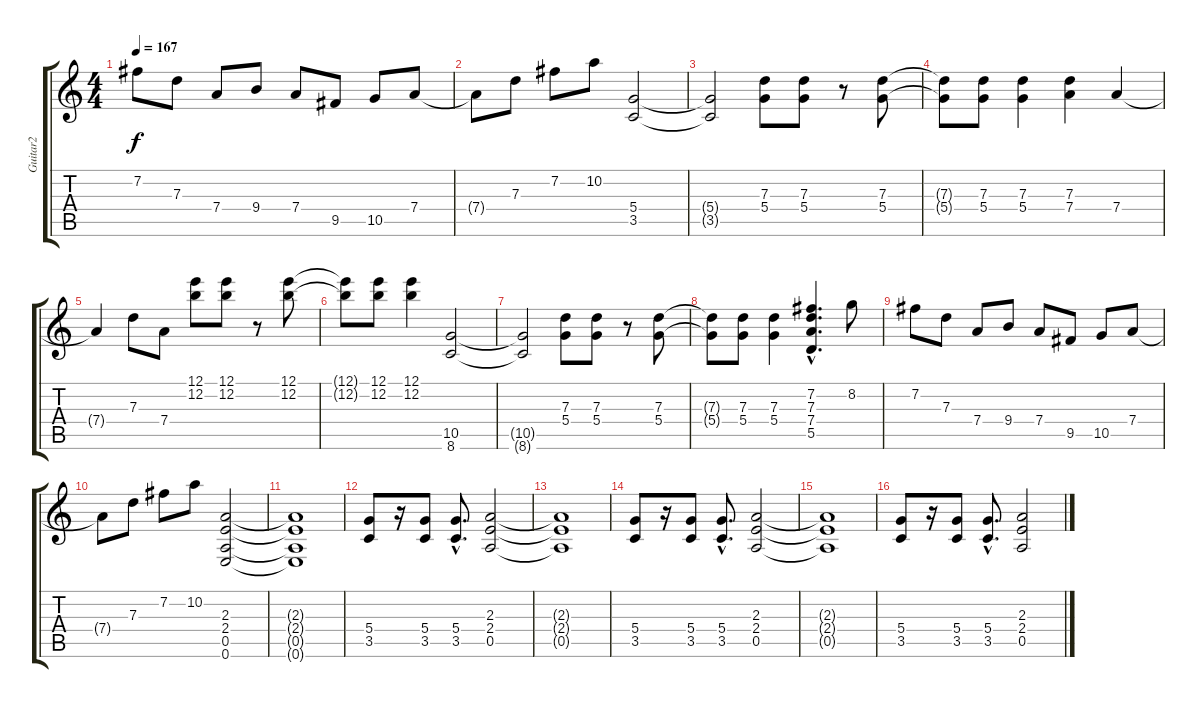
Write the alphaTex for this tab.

\track ("Guitar2" "Guitar2") {instrument distortionguitar}
\staff {score tabs}
\tuning (E4 B3 G3 D3 A2 E2) {hide}
\ts (4 4)
\tempo 167
\clef g2
\ks c
7.2.8{dy f} 7.3.8 7.4.8 9.4.8 7.4.8 9.5.8 10.5.8 7.4.8 |
7.4{t}.8 7.3.8 7.2.8 10.2.8 (5.4 3.5).2 |
(5.4{t} 3.5{t}).2 (7.3 5.4).8 (7.3 5.4).8 r.8 (7.3 5.4).8 |
(7.3{t} 5.4{t}).8 (7.3 5.4).8 (7.3 5.4).4 (7.3 7.4).4 7.4.4 |
7.4{t}.4 7.3.8 7.4.8 (12.1 12.2).8 (12.1 12.2).8 r.8 (12.1 12.2).8 |
(12.1{t} 12.2{t}).8 (12.1 12.2).8 (12.1 12.2).4 (10.5 8.6).2 |
(10.5{t} 8.6{t}).2 (7.3 5.4).8 (7.3 5.4).8 r.8 (7.3 5.4).8 |
(7.3{t} 5.4{t}).8 (7.3 5.4).8 (7.3 5.4).4 (7.2{hac} 7.3{hac} 7.4{hac} 5.5{hac}).4{d} 8.2.8 |
7.2.8 7.3.8 7.4.8 9.4.8 7.4.8 9.5.8 10.5.8 7.4.8 |
7.4{t}.8 7.3.8 7.2.8 10.2.8 (2.3 2.4 0.5 0.6).2 |
(2.3{t} 2.4{t} 0.5{t} 0.6{t}).1 |
(5.4 3.5).8 r.16 (5.4 3.5).8 (5.4{hac} 3.5{hac}).8{d} (2.3 2.4 0.5).2 |
(2.3{t} 2.4{t} 0.5{t}).1 |
(5.4 3.5).8 r.16 (5.4 3.5).8 (5.4{hac} 3.5{hac}).8{d} (2.3 2.4 0.5).2 |
(2.3{t} 2.4{t} 0.5{t}).1 |
(5.4 3.5).8 r.16 (5.4 3.5).8 (5.4{hac} 3.5{hac}).8{d} (2.3 2.4 0.5).2
